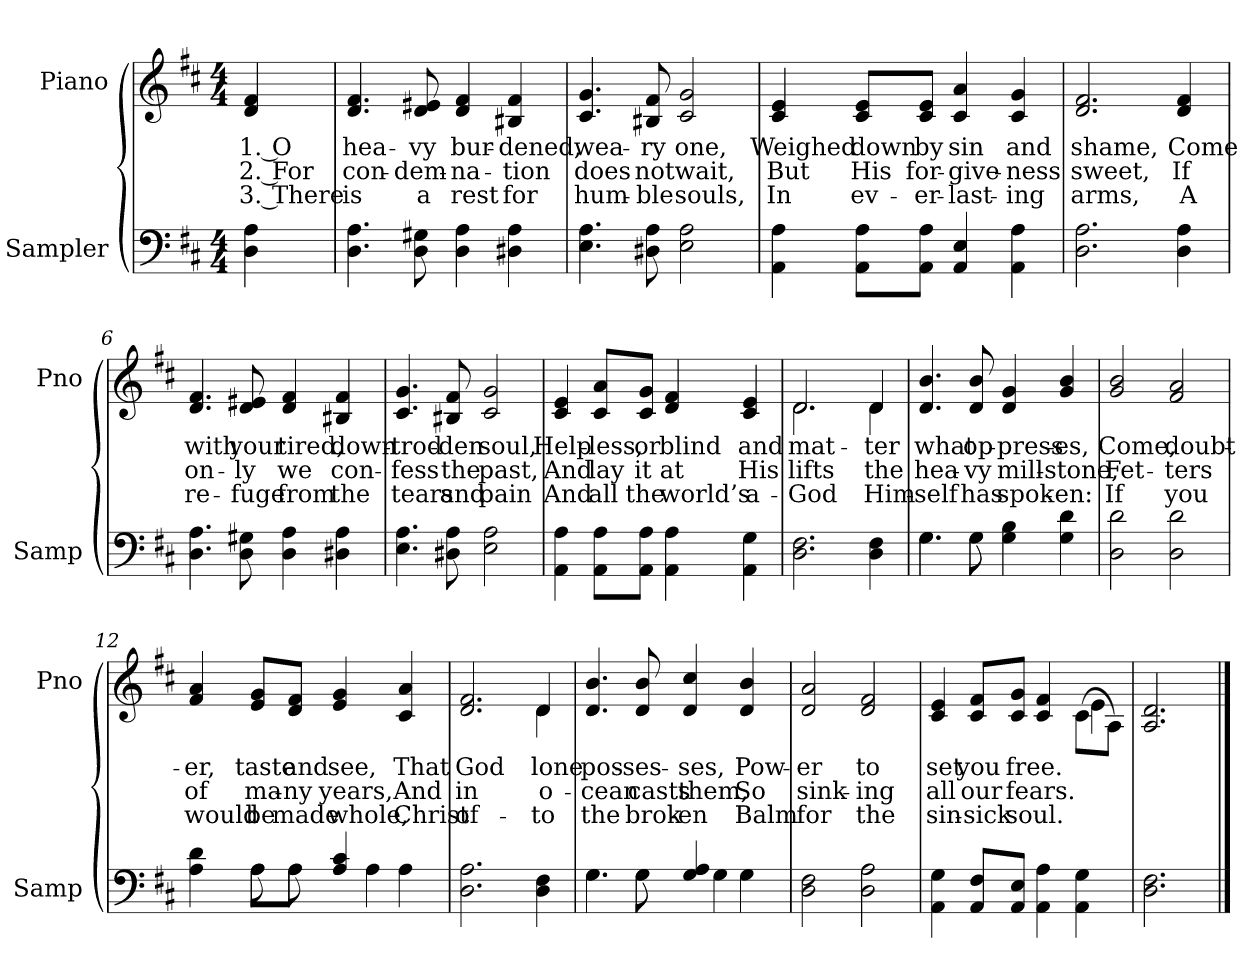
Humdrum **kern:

**kern	**kern	**text	**text	**text
*part2	*part1	*part1	*part1	*part1
*staff2	*staff1	*staff1	*staff1	*staff1
*I"Sampler	*I"Piano	*	*	*
*I'Samp	*I'Pno	*	*	*
*clefF4	*clefG2	*	*	*
*k[f#c#]	*k[f#c#]	*	*	*
*D:	*D:	*	*	*
*M4/4	*M4/4	*	*	*
=1	=1	=1	=1	=1
4D 4A	4d 4f#	1. O	2. For	3. There
=2	=2	=2	=2	=2
4.D 4.A	4.d 4.f#	hea-	con-	is
8D 8G#X	8d 8e#X	-vy	-dem-	a
4D 4A	4d 4f#	bur-	-na-	rest
4D#X 4A	4B#X 4f#	-dened,	-tion	for
=3	=3	=3	=3	=3
4.E 4.A	4.c# 4.g	wea-	does	hum-
8D#X 8A	8B#X 8f#	-ry	not	-ble
2E 2A	2c# 2g	one,	wait,	souls,
=4	=4	=4	=4	=4
4AA 4A	4c# 4e	Weighed	But	In
8AA\ 8A\L	8c#/ 8e/L	down	His	ev-
8AA\ 8A\J	8c#/ 8e/J	by	for-	-er-
4AA 4E	4c# 4a	sin	-give-	-last-
4AA 4A	4c# 4g	and	-ness	-ing
=5	=5	=5	=5	=5
2.D 2.A	2.d 2.f#	shame,	sweet,	arms,
4D 4A	4d 4f#	Come	If	A
=6	=6	=6	=6	=6
4.D 4.A	4.d 4.f#	with	on-	re-
8D 8G#X	8d 8e#X	your	-ly	-fuge
4D 4A	4d 4f#	tired,	we	from
4D#X 4A	4B#X 4f#	down-	con-	the
=7	=7	=7	=7	=7
4.E 4.A	4.c# 4.g	-trod-	-fess	tears
8D#X 8A	8B#X 8f#	-den	the	and
2E 2A	2c# 2g	soul,	past,	pain
=8	=8	=8	=8	=8
4AA 4A	4c# 4e	Help-	And	And
8AA\ 8A\L	8c#/ 8a/L	-less,	lay	all
8AA\ 8A\J	8c#/ 8g/J	or	it	the
4AA 4A	4d 4f#	blind	at	world’s
4AA 4G	4c# 4e	and	His	a-
=9	=9	=9	=9	=9
*	*^	*	*	*
2.D 2.F#	2.d/	2.d	mat-	lifts	God
4D 4F#	4d/	4d	-ter	the	Him-
*	*v	*v	*	*	*
=10	=10	=10	=10	=10
*^	*	*	*	*
4.G\	4.G	4.d 4.b	what	hea-	-self
8G\	8G	8d 8b	op-	-vy	has
4G 4B	2ryy	4d 4g	-press-	mill-	spok-
4G 4d	.	4g 4b	-es,	-stone,	-en:
*v	*v	*	*	*	*
=11	=11	=11	=11	=11
2D 2d	2g 2b	Come,	Fet-	If
2D 2d	2f# 2a	doubt-	-ters	you
=12	=12	=12	=12	=12
*^	*	*	*	*
4A 4d	4ryy	4f# 4a	-er,	of	would
8A\L	8A	8e/ 8g/L	taste	ma-	be
8A\J	8A	8d/ 8f#/J	and	-ny	made
4A 4c#	8ryy	4e 4g	see,	years,	whole,
.	4A	.	.	.	.
4A\	.	4c# 4a	That	And	Christ
.	8ryy	.	.	.	.
*v	*v	*	*	*	*
=13	=13	=13	=13	=13
*	*^	*	*	*
2.D 2.A	2.d 2.f#	2.ryy	God	in	of-
4D 4F#	4d/	4d	-lone	o-	to
*	*v	*v	*	*	*
=14	=14	=14	=14	=14
*^	*	*	*	*
4.G\	4.G	4.d 4.b	pos-	-cean	the
8G\	8G	8d 8b	-ses-	casts	brok-
4G 4A	8ryy	4d 4cc#	-ses,	them,	-en
.	4G	.	.	.	.
4G\	.	4d 4b	Pow-	So	Balm
.	8ryy	.	.	.	.
*v	*v	*	*	*	*
=15	=15	=15	=15	=15
2D 2F#	2d 2a	-er	sink-	for
2D 2A	2d 2f#	to	-ing	the
=16	=16	=16	=16	=16
*	*^	*	*	*
4AA 4G	4c# 4e	2.ryy	set	all	sin-
8AA/ 8F#/L	8c#/ 8f#/L	.	you	our	-sick
8AA/ 8E/J	8c#/ 8g/J	.	free.	fears.	soul.
4AA 4A	4c# 4f#	.	.	.	.
4AA 4G	(8c#\L	4e	.	.	.
.	8A\J)	.	.	.	.
*	*v	*v	*	*	*
=17	=17	=17	=17	=17
2.D 2.F#	2.A/ 2.d/	.	.	.
==	==	==	==	==
*-	*-	*-	*-	*-
